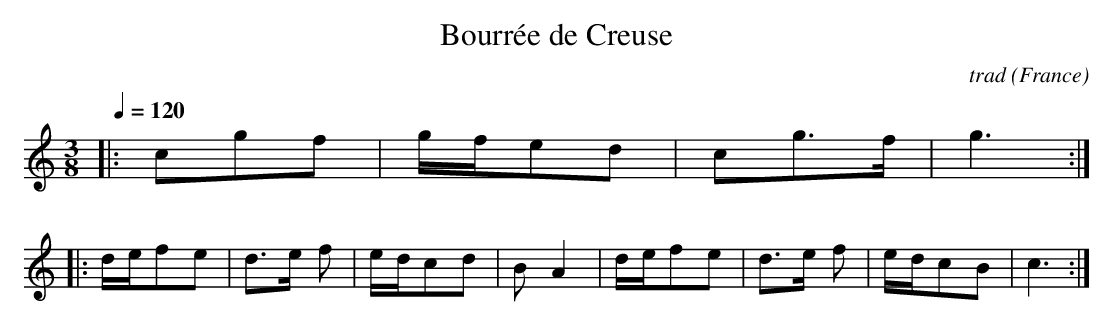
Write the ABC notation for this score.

X:1
T:Bourrée de Creuse
C:trad
O:France
M:3/8
L:1/8
Q:1/4=120
K:C
|:cgf|g/2f/2ed|cg>f|g3:|
|:d/2e/2fe|d>e f|e/2d/2cd|BA2|d/2e/2fe|d>e f|e/2d/2cB|c3:|
